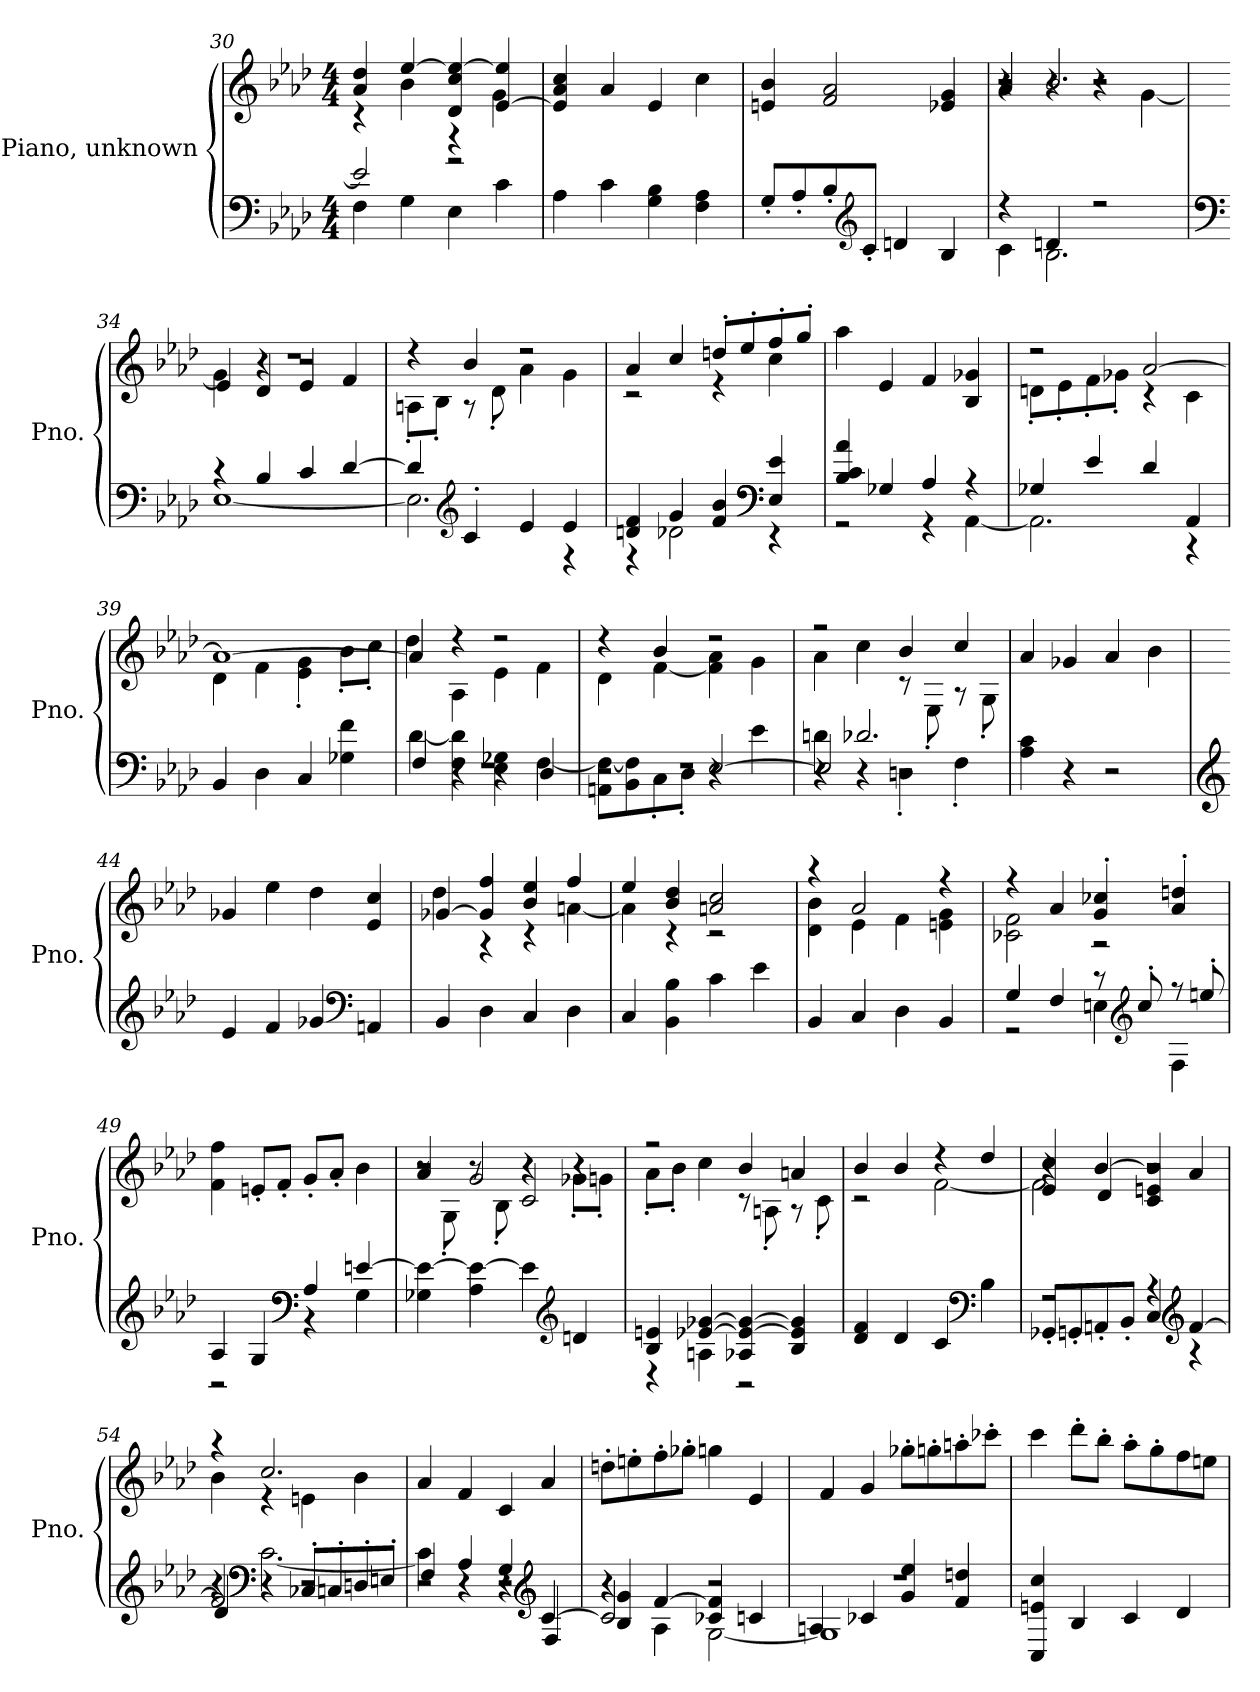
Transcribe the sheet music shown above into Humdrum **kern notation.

**kern	**kern
*part1	*part1
*staff2	*staff1
*I"Piano, unknown	*
*I'Pno.	*
!!LO:LB:g=z
*clefF4	*clefG2
*k[b-e-a-d-]	*k[b-e-a-d-]
*M4/4	*M4/4
=30	=30
*^	*^
2e-/]	4F\	4a-/ 4dd-/	4r
.	4G\	[4ee-/	4b-\
2r	4E-\	4d-/ 4cc/ 4ee-/_	4r
.	4c\	[4e-/ 4ee-/]	4g\
*v	*v	*	*
*	*v	*v
=31	=31
4A-\	4e-/] 4a-/ 4cc/
4c\	4a-/
4G\ 4B-\	4e-/
4F\ 4A-\	4cc\
=32	=32
8G'/L	4en/ 4b-/
8A-'/	.
8B-'/	2f/ 2a-/
*clefG2	*
8c'/J	.
4dn/	.
4B-/	4e-X/ 4g/
=33	=33
*^	*^
*	*	*	*^
4r	4c\	4r	2r	4a-/
4dn/	2.B-\	2.b-/	.	4r
2r	.	.	4r	2r
.	.	.	[4g\	.
=34	=34	=34	=34	=34
*clefF4	*	*	*	*
4r	[1E-	1r	4g\]	4e-/
4B-/	.	.	4r	4d-/
4c/	.	.	2r	4e-/
[4d-/	.	.	.	4f/
*	*	*	*v	*v
=35	=35	=35	=35
4d-/]	2.E-\]	4r	8An'\L
.	.	.	8B-'\J
*clefG2	*	*	*
4c'/	.	4b-/	8r
.	.	.	8d-'\
4e-/	.	2r	4a-\
4e-/	4r	.	4g\
!!LO:PB:g=z	!!
=36	=36	=36	=36
4dn/ 4f/	4r	4a-/	2r
4g/	2d-X\	4cc/	.
4f/ 4b-/	.	8ddn'/L	4r
.	.	8ee-'/	.
*clefF4	*	*	*
4E-/ 4e-/	4r	8ff'/	4cc\
.	.	8gg'/J	.
*	*	*v	*v
=37	=37	=37
4B-/ 4c/ 4a-/	2r	4aa-\
4G-X/	.	4e-/
4A-/	4r	4f/
4r	[4AA-\	4B-/ 4g-X/
=38	=38	=38
*	*	*^
4G-X/	2.AA-\]	2r	8dn'\L
.	.	.	8e-'\
4e-/	.	.	8f'\
.	.	.	8g-X'\J
4d-/	.	[2a-/	4r
4AA-/	4r	.	4c\
*v	*v	*	*
=39	=39	=39
4BB-/	1a-_	4d-\
4D-\	.	4f\
4C/	.	4e-\' 4g\'
4G-X\ 4f\	.	8b-'\L
.	.	8cc'\J
=40	=40	=40
*^	*	*
*	*^	*	*
1r	[4d-\	4F/	4a-/]	4dd-\
.	4F\ 4d-\]	4r	4r	4A-\
.	4E-\ 4G-X\	4r	2r	4e-\
.	[4F\	4D-/	.	4f\
!!LO:LB:g=z	!!
=41	=41	=41	=41	=41
1r	8AAn\ 8F\_L	2r	4r	4d-\
.	8BB-\ 8F\]	.	.	.
.	8C'\	.	4b-/	[4f\
.	8D-'\J	.	.	.
.	4r	[2E-/	2r	4f\] 4a-\
.	4e-\	.	.	4g\
=42	=42	=42	=42	=42
4r	4dn\	2E-/]	2r	4a-\
2.d-X/	4r	.	.	4cc\
.	4Dn'\	2r	4b-/	8r
.	.	.	.	8E-'\
.	4F'\	.	4cc/	8r
.	.	.	.	8G'\
*v	*v	*v	*	*
*	*v	*v
=43	=43
4A-\ 4c\	4a-/
4r	4g-X/
2r	4a-/
.	4b-\
=44	=44
*clefG2	*
4e-/	4g-X/
4f/	4ee-\
4g-X/	4dd-\
*clefF4	*
4AAn/	4e-/ 4cc/
=45	=45
*	*^
4BB-/	[4g-X/	4dd-\
4D-\	4g-/] 4ff/	4r
4C/	4b-/ 4ee-/	4r
4D-\	4ff/	[4an\
!!LO:LB:g=z	!!
=46	=46	=46
4C/	4ee-/	4a\]
4BB-\ 4B-\	4b-/ 4dd-/	4r
4c\	2an/ 2cc/	2r
4e-\	.	.
=47	=47	=47
4BB-/	4r	4d-\ 4b-\
4C/	2a-/	4e-\
4D-\	.	4f\
4BB-/	4r	4en\ 4g\
=48	=48	=48
*^	*	*
4G/	2r	4r	2c-X\ 2f\
4F/	.	4a-/	.
8r	4En\	4g/' 4cc-X/'	2r
*clefG2	*	*	*
8cc'/	.	.	.
8r	4F\	4a-/' 4ddn/'	.
8een'/	.	.	.
*	*	*v	*v
=49	=49	=49
4A-/	2r	4f\ 4ff\
4G/	.	8en'/L
.	.	8f'/J
*clefF4	*	*
4A-/	4r	8g'/L
.	.	8a-'/J
[4en/	4G\	4b-\
*v	*v	*
=50	=50
*	*^
*	*	*^
4G-X\ 4e\_	4a-/	8r	2r
.	.	8G'\	.
4A-\ 4e\_	2g/	8r	.
.	.	8B-'\	.
4e\]	.	4r	2c/
*clefG2	*	*	*
4dn/	4r	8g-X'\L	.
.	.	8gn'\J	.
*	*	*v	*v
!!LO:LB:g=z
=51	=51	=51
*^	*	*
4B-/ 4en/	4r	2r	8a-'\L
.	.	.	8b-'\J
[4e-X/ [4g-X/	4An\	.	4cc\
4A-X/ 4e-/_ 4g-/_	2r	4b-/	8r
.	.	.	8An'\
4B-/ 4e-/] 4g-/]	.	4an/	8r
.	.	.	8c'\
*v	*v	*	*
=52	=52	=52
4d-/ 4f/	4b-/	2r
4d-/	4b-/	.
4c/	4r	[2f\
*clefF4	*	*
4B-\	4dd-/	.
=53	=53	=53
*^	*	*^
2r	8GG-X'/L	4e-/ 4cc/	2f\]	4r
.	8GGn'/	.	.	.
.	8AAn'/	[4b-/	.	4d-/
.	8BB-'/J	.	.	.
4r	4C/	4c/ 4en/ 4b-/]	2r	2r
*clefG2	*	*	*	*
[4f/	4r	4a-/	.	.
*	*	*	*v	*v
=54	=54	=54	=54
*	*^	*	*
2f/]	4r	4d-/	4r	4b-\
*clefF4	*	*	*	*
.	[2.c\	4r	2.cc/	4r
2r	.	8C-X'/L	.	4en\
.	.	8Cn'/	.	.
.	.	8Dn'/	.	4b-\
.	.	8En'/J	.	.
*	*	*	*v	*v
!!LO:LB:g=z
=55	=55	=55	=55
2r	4c\]	4F/	4a-/
.	4r	4A-/	4f/
4r	2r	4G/	4c/
*clefG2	*	*	*
[4c/	.	4F/	4a-/
=56	=56	=56	=56
2c/]	4r	4B-/ 4g/	8ddn'\L
.	.	.	8een'\
.	4A-\	[4f/	8ff'\
.	.	.	8gg-X'\J
2r	[2G\	4c-X/ 4f/]	4ggn\
.	.	4cn/	4e-/
=57	=57	=57	=57
1r	1G]	4An/	4f/
.	.	4c-X/	4g/
.	.	4g/ 4ee-/	8gg-X'\L
.	.	.	8ggn'\
.	.	4f/ 4ddn/	8aan'\
.	.	.	8ccc-X'\J
*v	*v	*v	*
=58	=58
4C/ 4en/ 4cc/	4ccc\
4B-/	8ddd-'\L
.	8bb-'\J
4c/	8aa-'\L
.	8gg'\
4d-/	8ff\
.	8een\J
=	=
*-	*-
